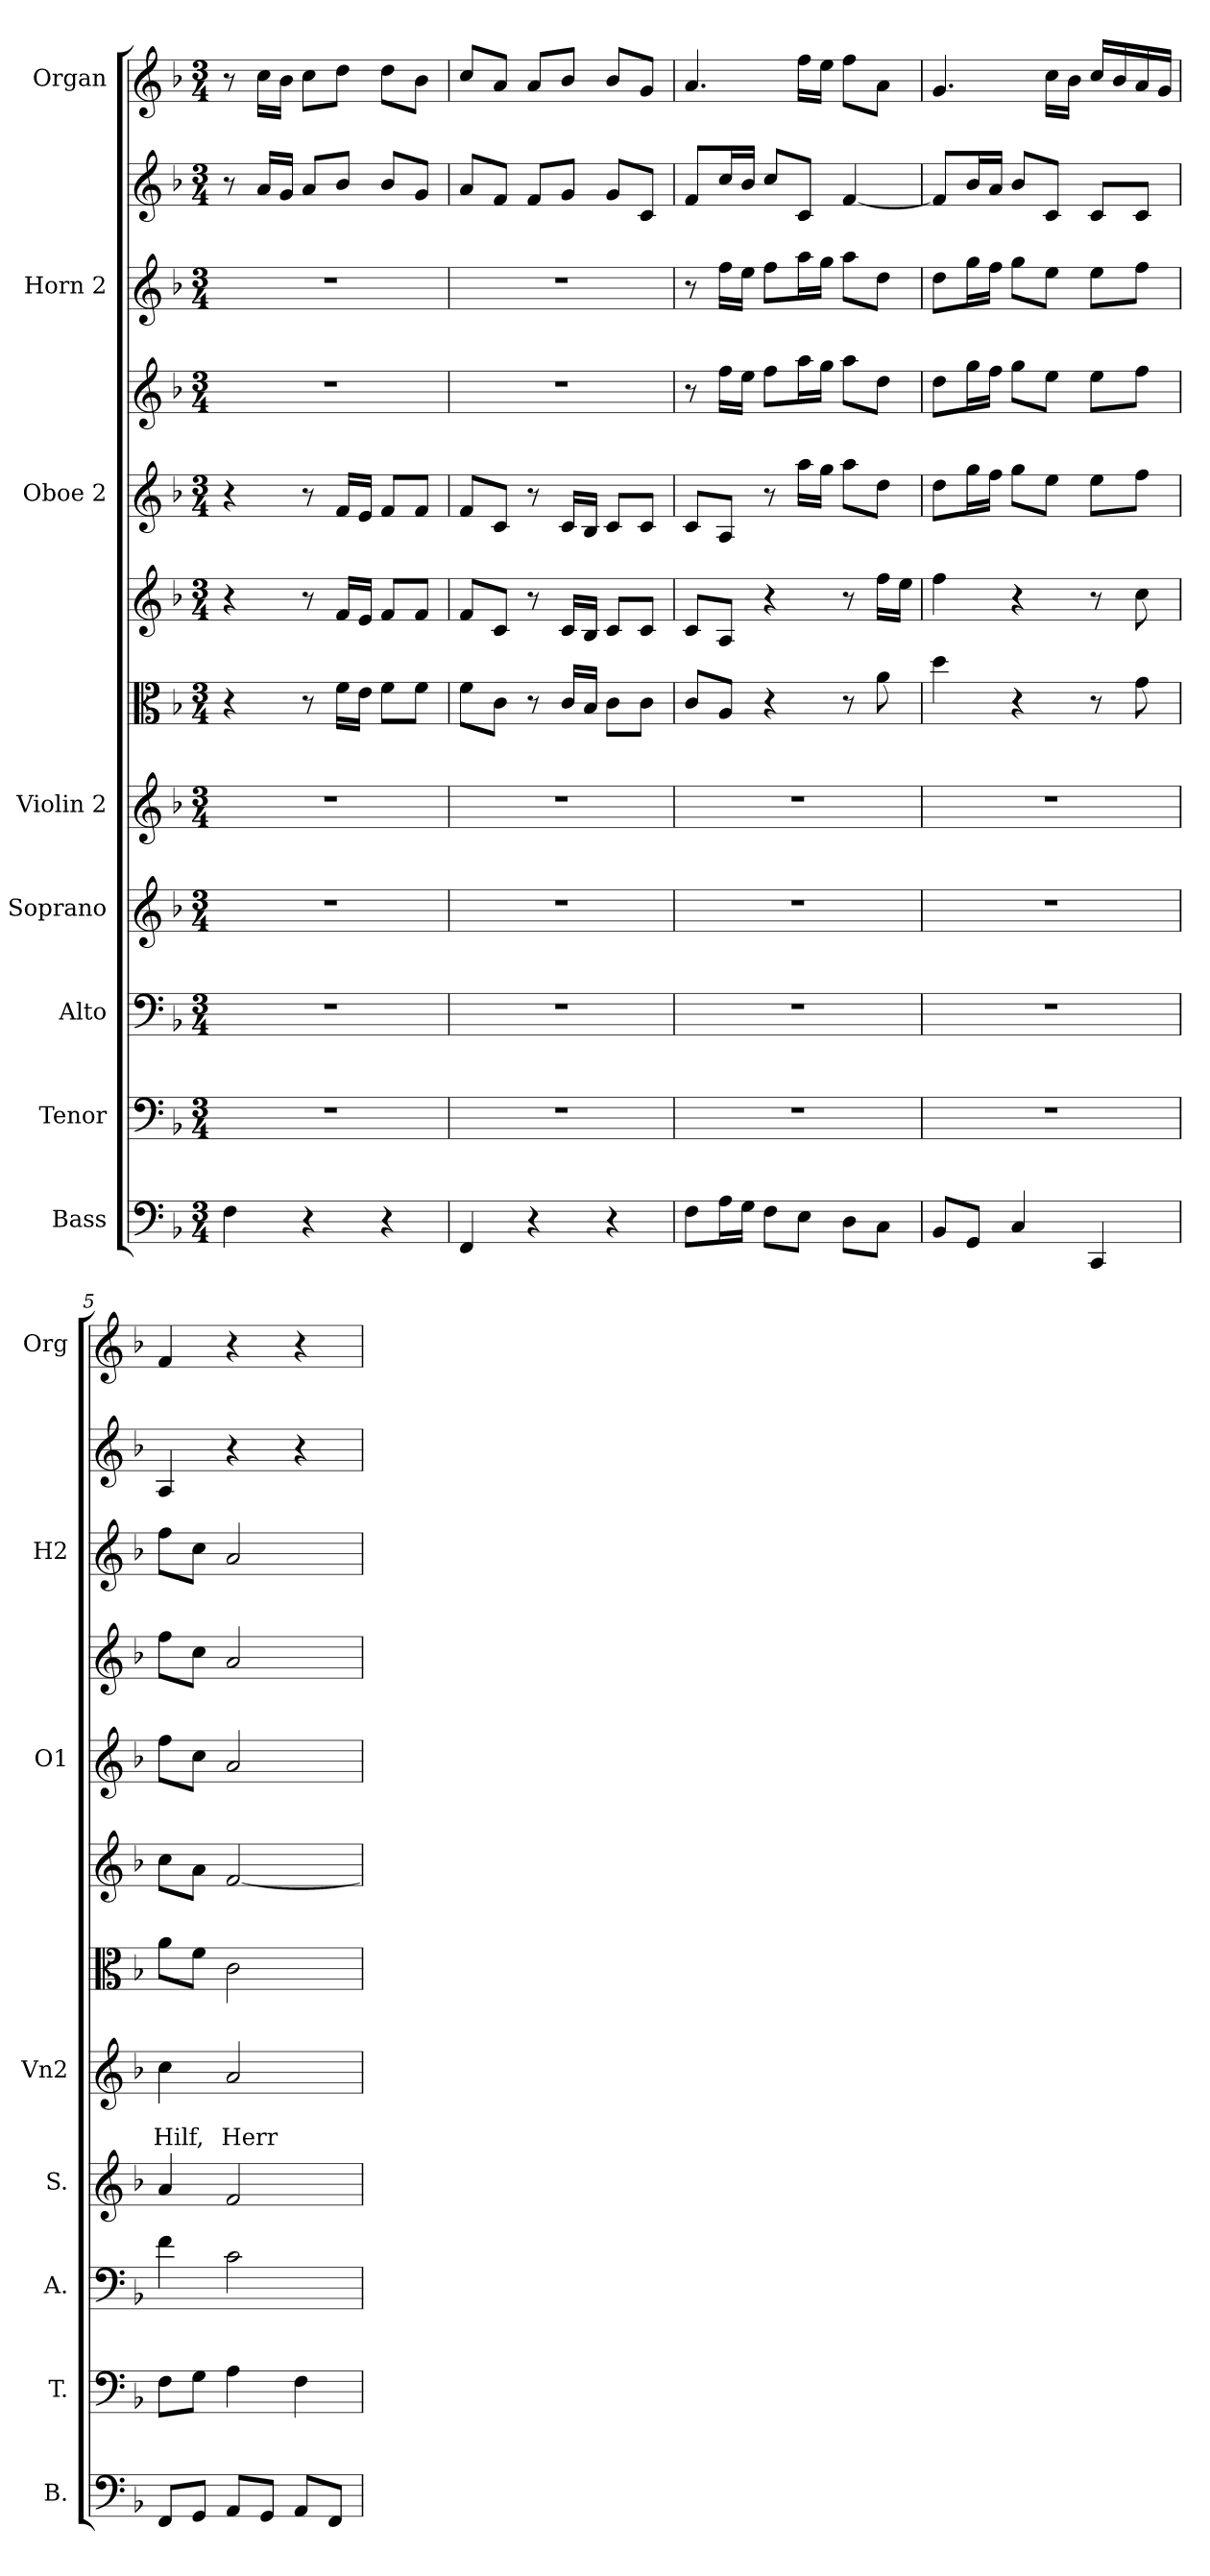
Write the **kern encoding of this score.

**kern	**kern	**kern	**kern	**kern	**text	**text	**kern	**kern	**kern	**kern	**kern	**kern	**kern
*part8	*part7	*part6	*part5	*part4	*part4	*part4	*part4	*part4	*part3	*part3	*part2	*part2	*part1
*staff12	*staff11	*staff10	*staff9	*staff8	*staff8	*staff8	*staff7	*staff6	*staff5	*staff4	*staff3	*staff2	*staff1
*I"Bass	*I"Tenor	*I"Alto	*I"Soprano	*I"Violin 2	*	*	*	*	*I"Oboe 2	*	*I"Horn 2	*	*I"Organ
*I'B.	*I'T.	*I'A.	*I'S.	*I'Vn2	*	*	*	*	*I'O1	*	*I'H2	*	*I'Org
*clefF4	*clefF4	*clefF4	*clefG2	*clefG2	*	*	*clefC3	*clefG2	*clefG2	*clefG2	*clefG2	*clefG2	*clefG2
*k[b-]	*k[b-]	*k[b-]	*k[b-]	*k[b-]	*	*	*k[b-]	*k[b-]	*k[b-]	*k[b-]	*k[b-]	*k[b-]	*k[b-]
*F:	*F:	*F:	*F:	*F:	*	*	*F:	*F:	*F:	*F:	*F:	*F:	*F:
*M3/4	*M3/4	*M3/4	*M3/4	*M3/4	*	*	*M3/4	*M3/4	*M3/4	*M3/4	*M3/4	*M3/4	*M3/4
=1	=1	=1	=1	=1	=1	=1	=1	=1	=1	=1	=1	=1	=1
4F\	2.r	2.r	2.r	2.r	.	.	4r	4r	4r	2.r	2.r	8r	8r
.	.	.	.	.	.	.	.	.	.	.	.	16a/LL	16cc\LL
.	.	.	.	.	.	.	.	.	.	.	.	16g/JJ	16b-\JJ
4r	.	.	.	.	.	.	8r	8r	8r	.	.	8a/L	8cc\L
.	.	.	.	.	.	.	16f\LL	16f/LL	16f/LL	.	.	8b-/J	8dd\J
.	.	.	.	.	.	.	16e\JJ	16e/JJ	16e/JJ	.	.	.	.
4r	.	.	.	.	.	.	8f\L	8f/L	8f/L	.	.	8b-/L	8dd\L
.	.	.	.	.	.	.	8f\J	8f/J	8f/J	.	.	8g/J	8b-\J
=2	=2	=2	=2	=2	=2	=2	=2	=2	=2	=2	=2	=2	=2
4FF/	2.r	2.r	2.r	2.r	.	.	8f\L	8f/L	8f/L	2.r	2.r	8a/L	8cc/L
.	.	.	.	.	.	.	8c\J	8c/J	8c/J	.	.	8f/J	8a/J
4r	.	.	.	.	.	.	8r	8r	8r	.	.	8f/L	8a/L
.	.	.	.	.	.	.	16c/LL	16c/LL	16c/LL	.	.	8g/J	8b-/J
.	.	.	.	.	.	.	16B-/JJ	16B-/JJ	16B-/JJ	.	.	.	.
4r	.	.	.	.	.	.	8c\L	8c/L	8c/L	.	.	8g/L	8b-/L
.	.	.	.	.	.	.	8c\J	8c/J	8c/J	.	.	8c/J	8g/J
=3	=3	=3	=3	=3	=3	=3	=3	=3	=3	=3	=3	=3	=3
8F\L	2.r	2.r	2.r	2.r	.	.	8c/L	8c/L	8c/L	8r	8r	8f/L	4.a/
16A\L	.	.	.	.	.	.	8A/J	8A/J	8A/J	16ff\LL	16ff\LL	16cc/L	.
16G\JJ	.	.	.	.	.	.	.	.	.	16ee\JJ	16ee\JJ	16b-/JJ	.
8F\L	.	.	.	.	.	.	4r	4r	8r	8ff\L	8ff\L	8cc/L	.
8E\J	.	.	.	.	.	.	.	.	16aa\LL	16aa\L	16aa\L	8c/J	16ff\LL
.	.	.	.	.	.	.	.	.	16gg\JJ	16gg\JJ	16gg\JJ	.	16ee\JJ
8D\L	.	.	.	.	.	.	8r	8r	8aa\L	8aa\L	8aa\L	[4f/	8ff\L
8C\J	.	.	.	.	.	.	8a\	16ff\LL	8dd\J	8dd\J	8dd\J	.	8a\J
.	.	.	.	.	.	.	.	16ee\JJ	.	.	.	.	.
=4	=4	=4	=4	=4	=4	=4	=4	=4	=4	=4	=4	=4	=4
8BB-/L	2.r	2.r	2.r	2.r	.	.	4dd\	4ff\	8dd\L	8dd\L	8dd\L	8f/L]	4.g/
8GG/J	.	.	.	.	.	.	.	.	16gg\L	16gg\L	16gg\L	16b-/L	.
.	.	.	.	.	.	.	.	.	16ff\JJ	16ff\JJ	16ff\JJ	16a/JJ	.
4C/	.	.	.	.	.	.	4r	4r	8gg\L	8gg\L	8gg\L	8b-/L	.
.	.	.	.	.	.	.	.	.	8ee\J	8ee\J	8ee\J	8c/J	16cc\LL
.	.	.	.	.	.	.	.	.	.	.	.	.	16b-\JJ
4CC/	.	.	.	.	.	.	8r	8r	8ee\L	8ee\L	8ee\L	8c/L	16cc/LL
.	.	.	.	.	.	.	.	.	.	.	.	.	16b-/
.	.	.	.	.	.	.	8g\	8cc\	8ff\J	8ff\J	8ff\J	8c/J	16a/
.	.	.	.	.	.	.	.	.	.	.	.	.	16g/JJ
!!LO:PB:g=z
=5	=5	=5	=5	=5	=5	=5	=5	=5	=5	=5	=5	=5	=5
8FF/L	8F\L	4f\	4a/	4cc\	.	Hilf,	8a\L	8cc\L	8ff\L	8ff\L	8ff\L	4A/	4f/
8GG/J	8G\J	.	.	.	.	.	8f\J	8a\J	8cc\J	8cc\J	8cc\J	.	.
8AA/L	4A\	2c\	2f/	2a/	.	Herr	2c\	[2f/	2a/	2a/	2a/	4r	4r
8GG/J	.	.	.	.	.	.	.	.	.	.	.	.	.
8AA/L	4F\	.	.	.	.	.	.	.	.	.	.	4r	4r
8FF/J	.	.	.	.	.	.	.	.	.	.	.	.	.
=	=	=	=	=	=	=	=	=	=	=	=	=	=
*-	*-	*-	*-	*-	*-	*-	*-	*-	*-	*-	*-	*-	*-
